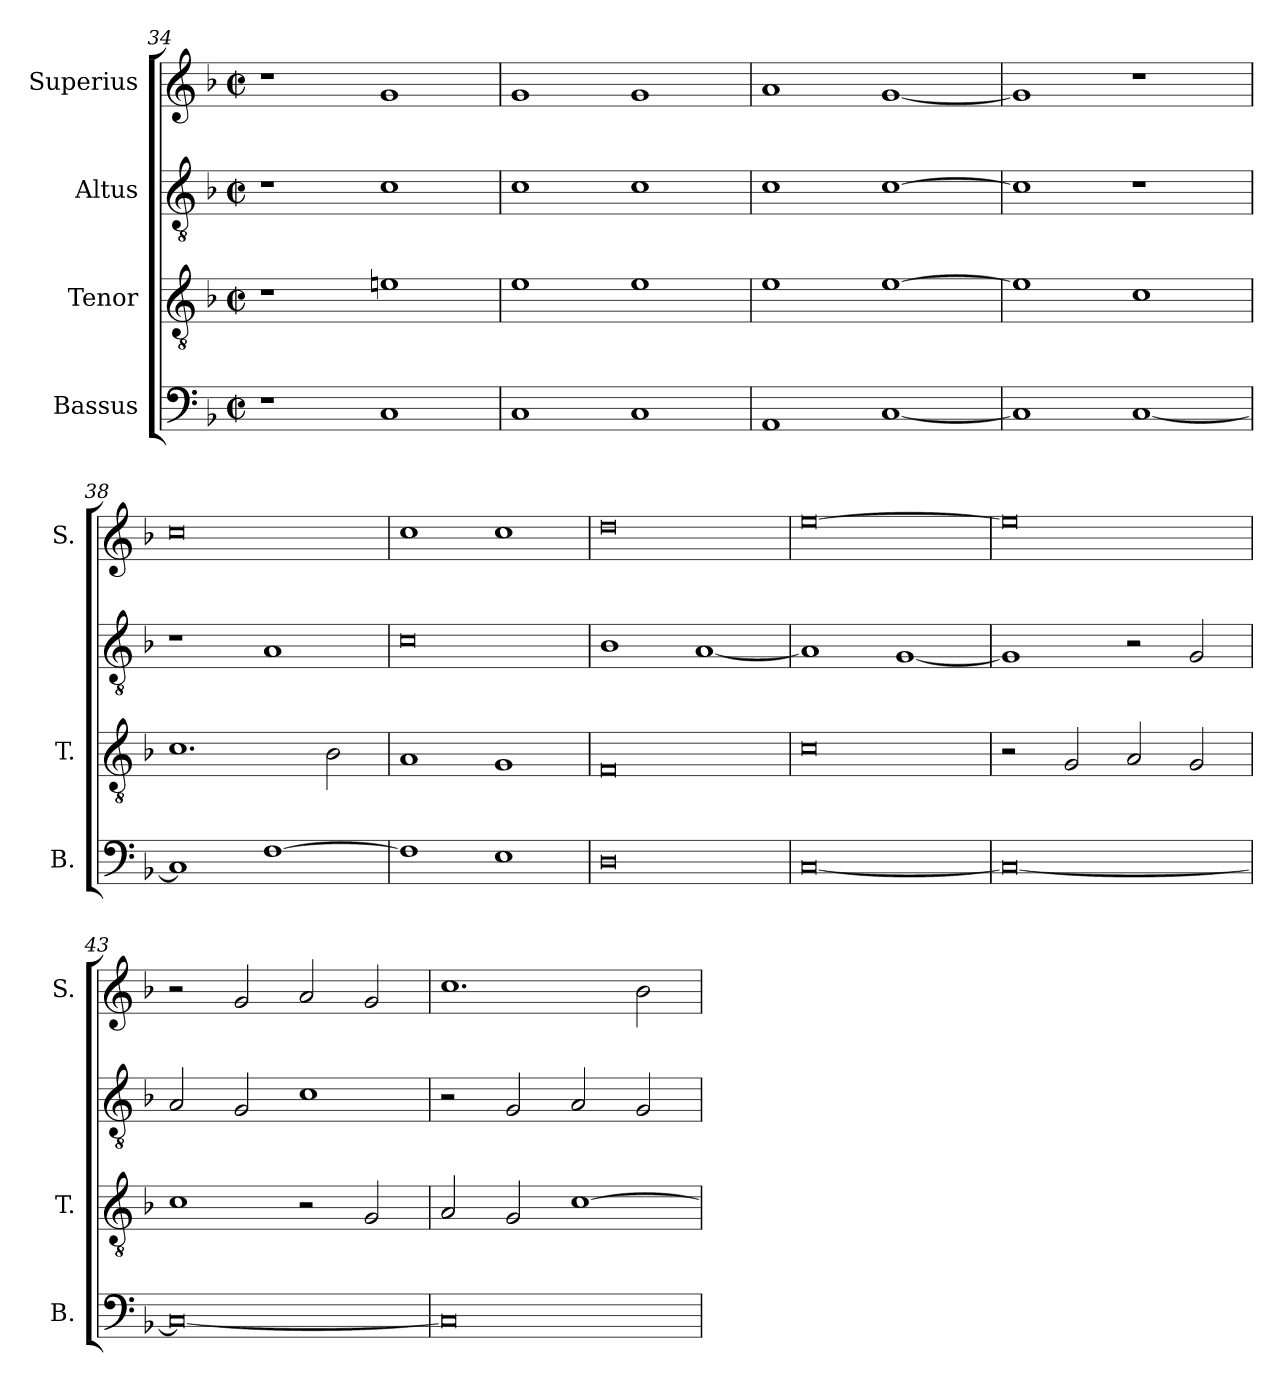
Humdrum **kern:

**kern	**kern	**kern	**kern
*part4	*part3	*part2	*part1
*staff4	*staff3	*staff2	*staff1
*I"Bassus	*I"Tenor	*I"Altus	*I"Superius
*I'B.	*I'T.	*	*I'S.
*clefF4	*clefGv2	*clefGv2	*clefG2
*	*ITrd7c12	*ITrd7c12	*
*k[b-]	*k[b-]	*k[b-]	*k[b-]
*F:	*F:	*F:	*F:
*M2/2	*M2/2	*M2/2	*M2/2
*met(c|)	*met(c|)	*met(c|)	*met(c|)
=34	=34	=34	=34
1r	1r	1r	1r
1Ci	1Eni	1Ci	1gi
=35	=35	=35	=35
1Ci	1Ei	1Ci	1gi
1Ci	1Ei	1Ci	1gi
=36	=36	=36	=36
1AAi	1Ei	1Ci	1ai
[<1Ci	[>1Ei	[>1Ci	[<1gi
!!LO:PB:g=z
=37	=37	=37	=37
1Ci]	1Ei]	1Ci]	1gi]
[<1Ci	1Ci	1r	1r
=38	=38	=38	=38
1Ci]	1.Ci	1r	0cci
[>1Fi	.	1AAi	.
.	2BB-i\	.	.
=39	=39	=39	=39
1Fi]	1AAi	0Ci	1cci
1Ei	1GGi	.	1cci
=40	=40	=40	=40
0Di	0FFi	1BB-i	0ddi
.	.	[<1AAi	.
=41	=41	=41	=41
[<0Ci	0Ci	1AAi]	[>0eei
.	.	[<1GGi	.
=42	=42	=42	=42
0Ci_<	2r	1GGi]	0eei]
.	2GGi/	.	.
.	2AAi/	2r	.
.	2GGi/	2GGi/	.
!!LO:LB:g=z
=43	=43	=43	=43
0Ci_<	1Ci	2AAi/	2r
.	.	2GGi/	2gi/
.	2r	1Ci	2ai/
.	2GGi/	.	2gi/
=44	=44	=44	=44
0Ci]	2AAi/	2r	1.cci
.	2GGi/	2GGi/	.
.	[>1Ci	2AAi/	.
.	.	2GGi/	2b-i\
=	=	=	=
*-	*-	*-	*-
